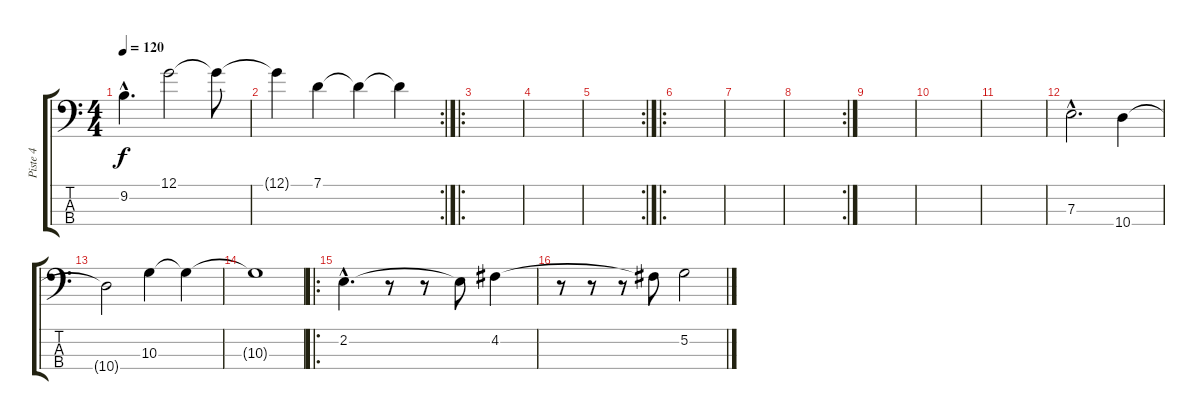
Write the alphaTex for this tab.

\track ("Piste 4" "Piste 4") {instrument fretlessbass}
\staff {score tabs}
\tuning (G2 D2 A1 E1) {hide}
\ts (4 4)
\tempo 120
\clef f4
\ks c
9.2{hac t}.4{d dy f} 12.1.2 12.1{t}.8 |
\rc 2
12.1{t}.4 7.1.4 7.1{t}.4 7.1{t}.4 |
\ro
|
|
\rc 2
|
\ro
|
|
\rc 2
|
|
|
|
7.3{hac}.2{d} 10.4.4 |
10.4{t}.2 10.3.4 10.3{t}.4 |
10.3{t}.1 |
\ro
2.2{hac}.4{d} r.8 r.8 2.2{t}.8 4.2.4 |
r.8 r.8 r.8 4.2{t}.8 5.2.2
